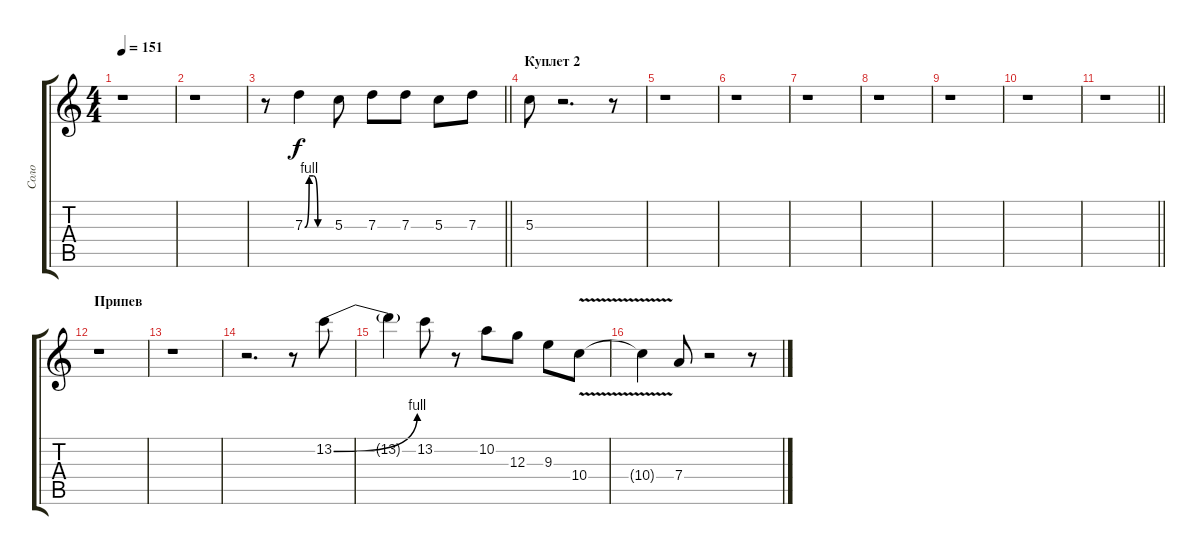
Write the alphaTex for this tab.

\track ("Соло" "Соло") {instrument overdrivenguitar}
\staff {score tabs}
\tuning (E4 B3 G3 D3 A2 E2) {hide}
\ts (4 4)
\tempo 151
\clef g2
\ks c
r.1{dy f} |
r.1 |
\barLineRight lightlight
r.8 7.3{be (custom 0 0 10 4 20 4 30 0 60 0)}.4 5.3.8 7.3.8 7.3.8 5.3.8 7.3.8 |
\section ("" "Куплет 2")
5.3.8 r.2{d} r.8 |
r.1 |
r.1 |
r.1 |
r.1 |
r.1 |
r.1 |
\barLineRight lightlight
r.1 |
\section ("" "Припев")
r.1 |
r.1 |
r.2{d} r.8 13.2{be (bend 0 0 60 4)}.8 |
13.2{t}.4 13.2.8 r.8 10.2.8 12.3.8 9.3.8 10.4{v}.8 |
10.4{t}.4 7.4.8 r.2 r.8
